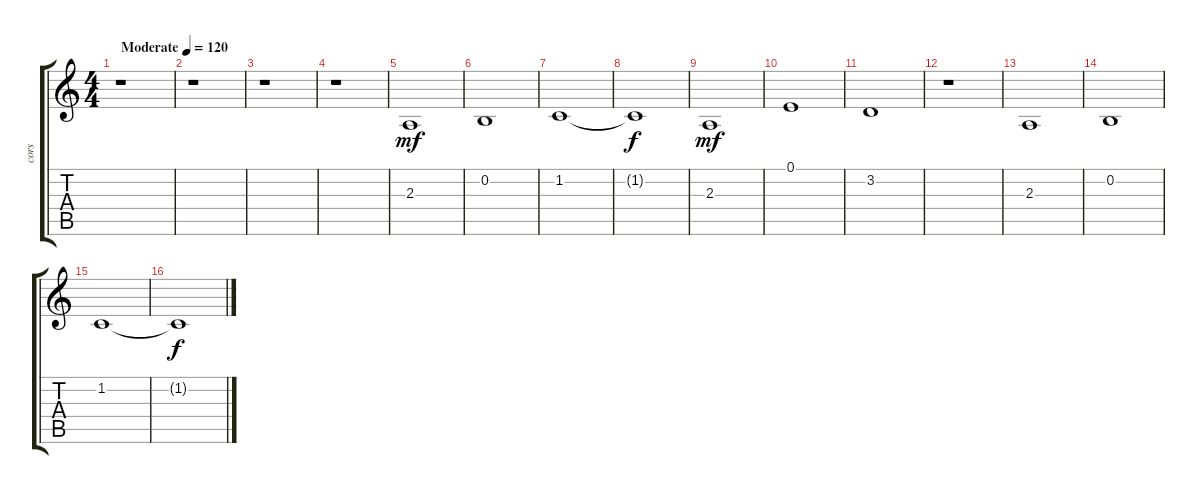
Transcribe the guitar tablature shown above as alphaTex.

\track ("cors" "cors") {instrument frenchhorn}
\staff {score tabs}
\tuning (E4 B3 G3 D3 A2 E2) {hide}
\ts (4 4)
\tempo (120 "Moderate")
\clef g2
\ks c
r.1{dy mf instrument frenchhorn} |
r.1 |
r.1 |
r.1 |
2.3.1 |
0.2.1 |
1.2.1 |
1.2{t}.1{dy f} |
2.3.1{dy mf} |
0.1.1 |
3.2.1 |
r.1 |
2.3.1 |
0.2.1 |
1.2.1 |
1.2{t}.1{dy f}
